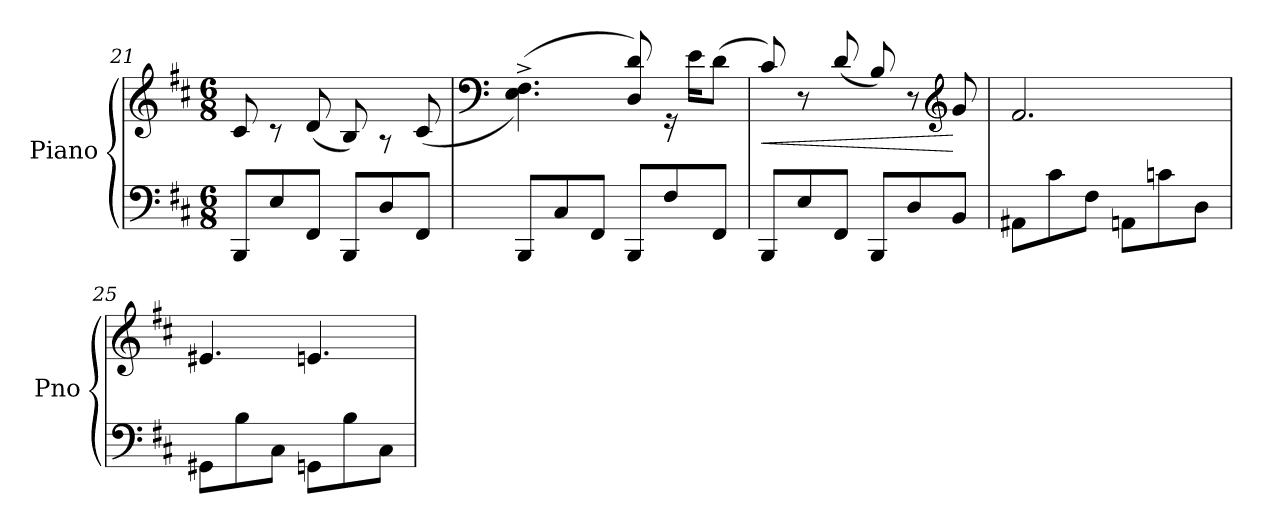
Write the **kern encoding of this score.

**kern	**kern	**dynam
*part1	*part1	*part1
*staff2	*staff1	*staff1/2
*I"Piano	*	*
*I'Pno	*	*
!!LO:PB:g=z
*clefF4	*clefG2	*
*k[f#c#]	*k[f#c#]	*
*M6/8	*M6/8	*
=21	=21	=21
*	*^	*
8BBB/L	8ryy	8c#/	.
8E/	8rc	8ryy	.
8FF#/J	8ryy	(8d/	.
8BBB/L	8ryy	8B/)	.
8D/	8rA	8ryy	.
8FF#/J	8ryy	(8c#/	.
!!LO:PB:g=z	!!
=22	=22	=22	=22
*	*clefF4	*	*
8BBB/L	(>4.E\^ 4.F#\^)	4.ryy	.
8C#/	.	.	.
8FF#/J	.	.	.
8BBB/L	8ryy	8D/ 8d/)	.
8F#/	16rGG	16ryy	.
.	16ryy	16e\KL	.
8FF#/J	8ryy	(>8d\J	.
=23	=23	=23	=23
!	!	!	!LO:HP:b
8BBB/L	8ryy	8c#/)	<
8E/	8r	8ryy	.
8FF#/J	8ryy	(>8d/	.
8BBB/L	8ryy	8B/)	.
8D/	8r	8ryy	.
*	*clefG2	*	*
8BB/J	8ryy	8g/	[
*	*v	*v	*
=24	=24	=24
8AA#X\L	2.f#/	.
8c#\	.	.
8F#\J	.	.
8AAn\L	.	.
8cn\	.	.
8D\J	.	.
=25	=25	=25
8GG#X\L	4.e#X/	.
8B\	.	.
8C#\J	.	.
8GGn\L	4.en/	.
8B\	.	.
8C#\J	.	.
=	=	=
*-	*-	*-
